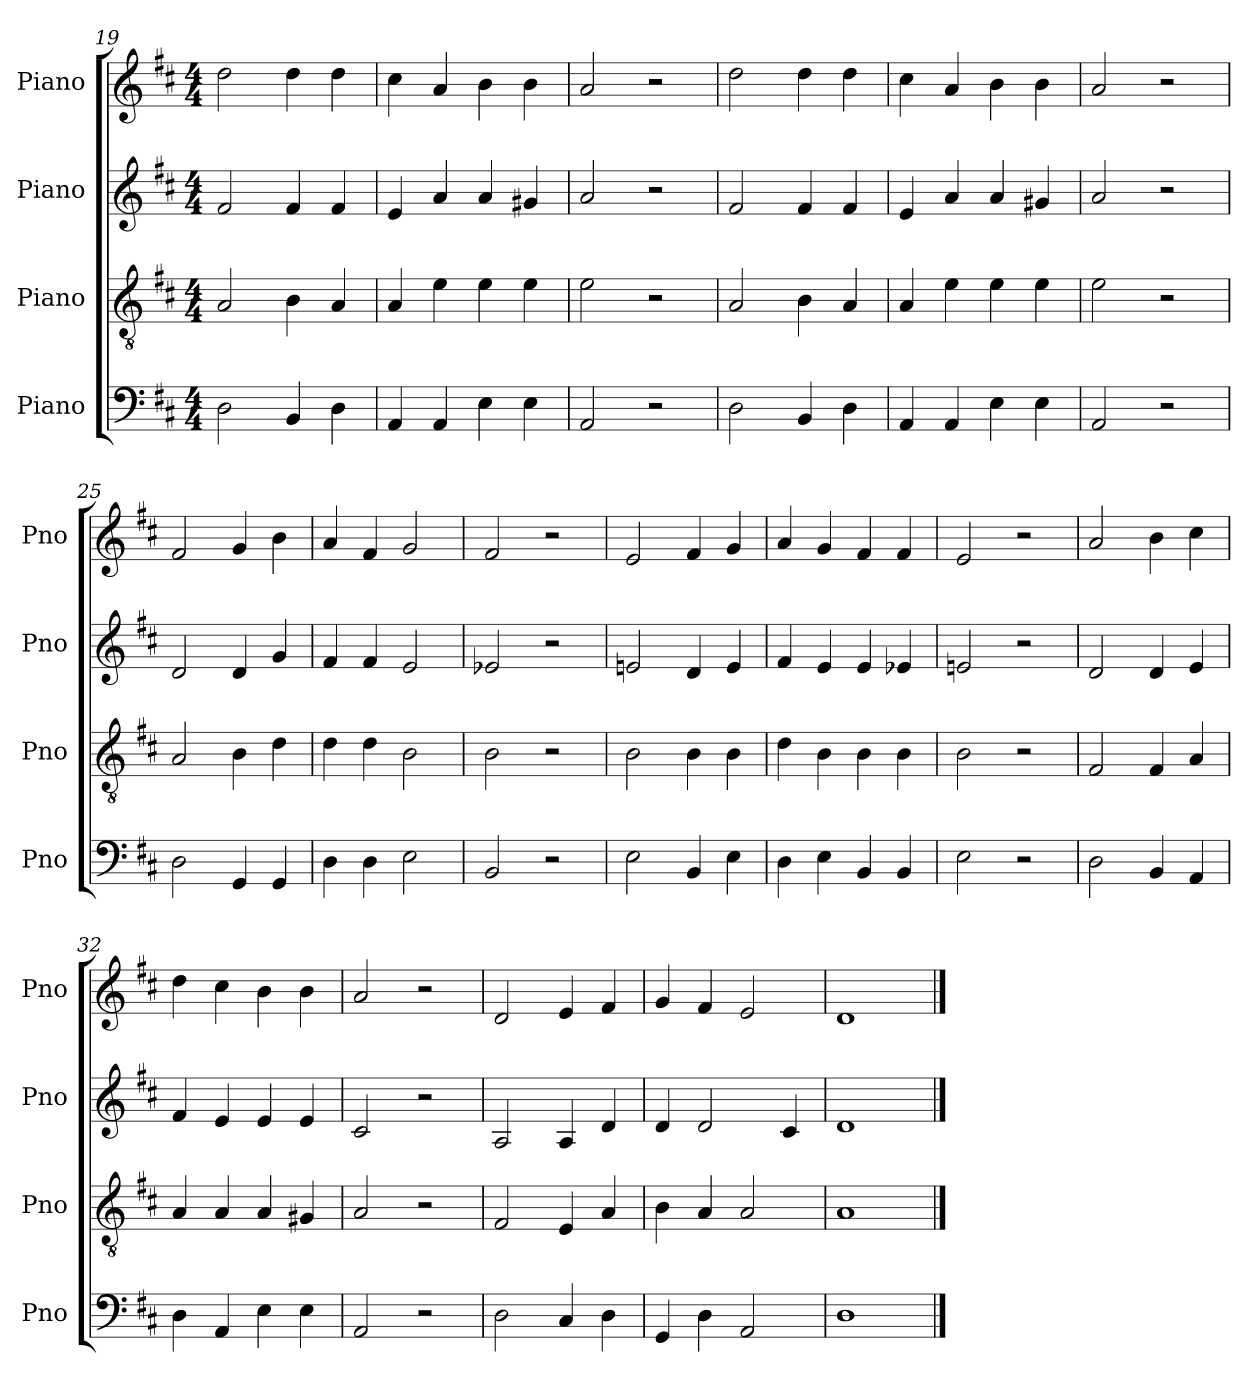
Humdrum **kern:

**kern	**kern	**kern	**kern
*part4	*part3	*part2	*part1
*staff4	*staff3	*staff2	*staff1
*I"Piano	*I"Piano	*I"Piano	*I"Piano
*I'Pno	*I'Pno	*I'Pno	*I'Pno
!!LO:LB:g=z
*clefF4	*clefGv2	*clefG2	*clefG2
*k[f#c#]	*k[f#c#]	*k[f#c#]	*k[f#c#]
*M4/4	*M4/4	*M4/4	*M4/4
=19	=19	=19	=19
2D\	2A/	2f#/	2dd\
4BB/	4B\	4f#/	4dd\
4D\	4A/	4f#/	4dd\
=20	=20	=20	=20
4AA/	4A/	4e/	4cc#\
4AA/	4e\	4a/	4a/
4E\	4e\	4a/	4b\
4E\	4e\	4g#X/	4b\
=21	=21	=21	=21
2AA/	2e\	2a/	2a/
2r	2r	2r	2r
=22	=22	=22	=22
2D\	2A/	2f#/	2dd\
4BB/	4B\	4f#/	4dd\
4D\	4A/	4f#/	4dd\
=23	=23	=23	=23
4AA/	4A/	4e/	4cc#\
4AA/	4e\	4a/	4a/
4E\	4e\	4a/	4b\
4E\	4e\	4g#X/	4b\
=24	=24	=24	=24
2AA/	2e\	2a/	2a/
2r	2r	2r	2r
=25	=25	=25	=25
2D\	2A/	2d/	2f#/
4GG/	4B\	4d/	4g/
4GG/	4d\	4g/	4b\
=26	=26	=26	=26
4D\	4d\	4f#/	4a/
4D\	4d\	4f#/	4f#/
2E\	2B\	2e/	2g/
=27	=27	=27	=27
2BB/	2B\	2e-X/	2f#/
2r	2r	2r	2r
!!LO:PB:g=z
=28	=28	=28	=28
2E\	2B\	2en/	2e/
4BB/	4B\	4d/	4f#/
4E\	4B\	4e/	4g/
=29	=29	=29	=29
4D\	4d\	4f#/	4a/
4E\	4B\	4e/	4g/
4BB/	4B\	4e/	4f#/
4BB/	4B\	4e-X/	4f#/
=30	=30	=30	=30
2E\	2B\	2en/	2e/
2r	2r	2r	2r
=31	=31	=31	=31
2D\	2F#/	2d/	2a/
4BB/	4F#/	4d/	4b\
4AA/	4A/	4e/	4cc#\
=32	=32	=32	=32
4D\	4A/	4f#/	4dd\
4AA/	4A/	4e/	4cc#\
4E\	4A/	4e/	4b\
4E\	4G#X/	4e/	4b\
=33	=33	=33	=33
2AA/	2A/	2c#/	2a/
2r	2r	2r	2r
=34	=34	=34	=34
2D\	2F#/	2A/	2d/
4C#/	4E/	4A/	4e/
4D\	4A/	4d/	4f#/
=35	=35	=35	=35
4GG/	4B\	4d/	4g/
4D\	4A/	2d/	4f#/
2AA/	2A/	.	2e/
.	.	4c#/	.
=36	=36	=36	=36
1D	1A	1d	1d
==	==	==	==
*-	*-	*-	*-
